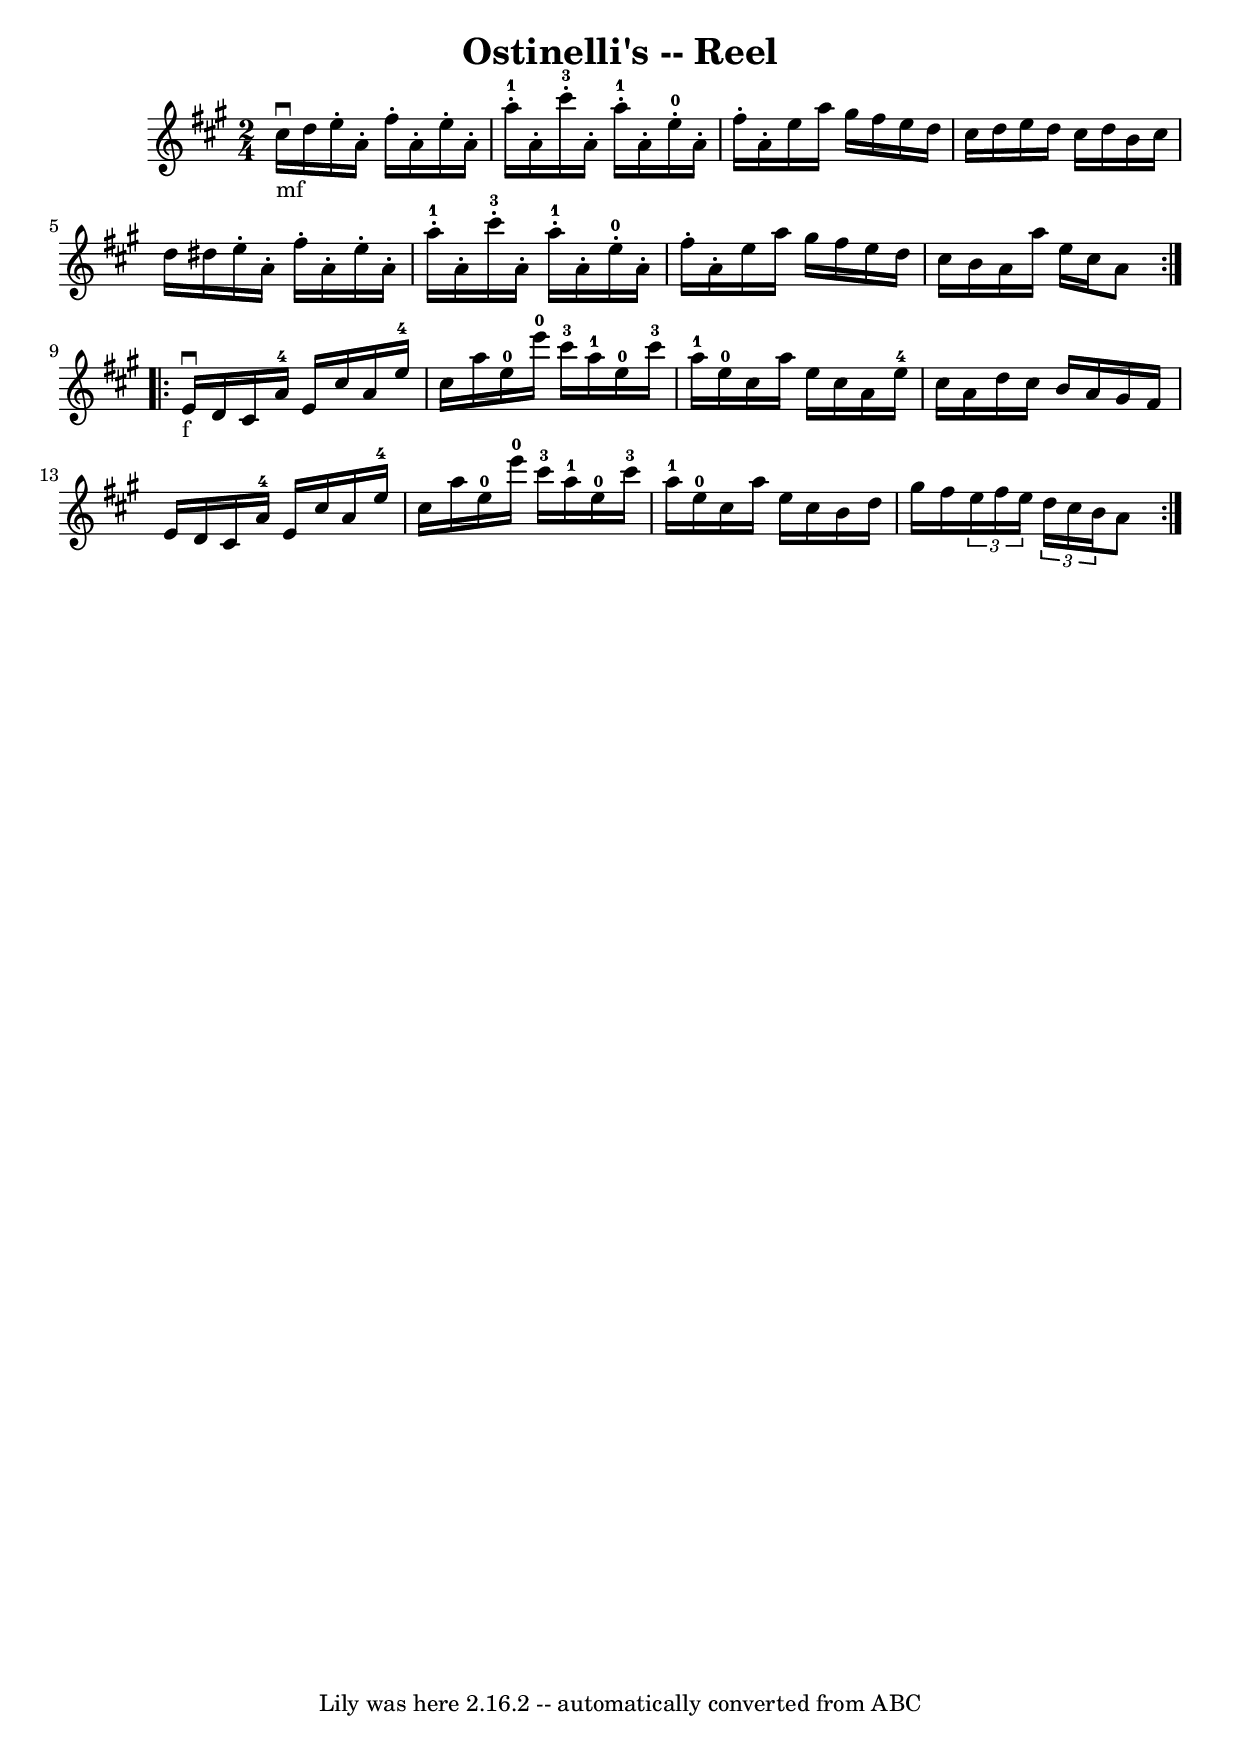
\version "2.7.40"
\include "Mammoth.ily"
\header {
	%% book = "Ryan's Mammoth Collection"
	crossRefNumber = "1"
	footnotes = "\\\\311"
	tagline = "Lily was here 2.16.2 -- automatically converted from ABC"
	title = "Ostinelli's -- Reel"
}
voicedefault =  {


\repeat volta 2 {
\time 2/4 
\key a \major cis''16_"mf"^\downbow d''16  |
 e''16 
-. a'16 -. fis''16 -. a'16 -. e''16 -. a'16 -. a''16-1-.   
a'16 -.   |
 cis'''16-3-. a'16 -. a''16-1-. a'16 -.     
e''16-0-. a'16 -. fis''16 -. a'16 -.   |
 e''16 a''16   
 gis''16 fis''16 e''16 d''16 cis''16 d''16    |
 e''16   
 d''16 cis''16 d''16 b'16 cis''16 d''16 dis''16    |
   
 e''16 -. a'16 -. fis''16 -. a'16 -. e''16 -. a'16 -. a''16 
-1-. a'16 -.   |
 cis'''16-3-. a'16 -. a''16-1-.   
a'16 -. e''16-0-. a'16 -. fis''16 -. a'16 -.   |
 e''16  
 a''16 gis''16 fis''16 e''16 d''16 cis''16 b'16    |
  
 a'16 a''16 e''16 cis''16 a'8    }     \repeat volta 2 { e'16 
_"f"^\downbow d'16  |
 cis'16 a'16-4 e'16 cis''16    
a'16 e''16-4 cis''16 a''16    |
 e''16-0 e'''16-0  
 cis'''16-3 a''16-1 e''16-0 cis'''16-3 a''16-1 e''16 
-0   |
 cis''16 a''16 e''16 cis''16 a'16 e''16-4  
 cis''16 a'16    |
 d''16 cis''16 b'16 a'16 gis'16    
fis'16 e'16 d'16    |
 cis'16 a'16-4 e'16 cis''16    
a'16 e''16-4 cis''16 a''16    |
 e''16-0 e'''16-0  
 cis'''16-3 a''16-1 e''16-0 cis'''16-3 a''16-1 e''16 
-0   |
 cis''16 a''16 e''16 cis''16 b'16 d''16    
gis''16 fis''16    |
   \times 2/3 { e''16 fis''16 e''16  }   
\times 2/3 { d''16 cis''16 b'16  } a'8  }   
}

\score{
    <<

	\context Staff="default"
	{
	    \voicedefault 
	}

    >>
	\layout {
	}
	\midi {}
}
